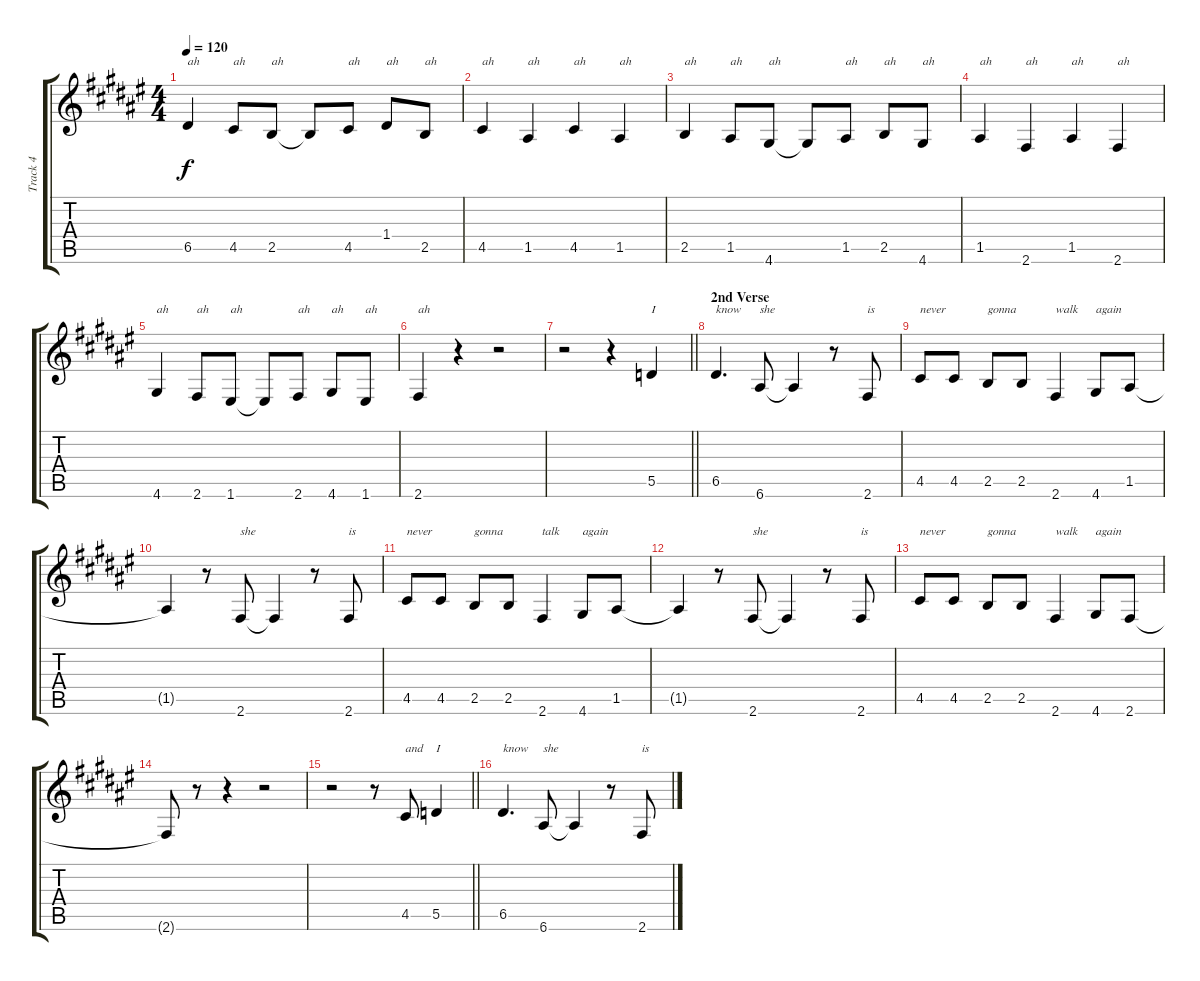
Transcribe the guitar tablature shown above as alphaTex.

\track ("Track 4" "Track 4") {instrument acousticguitarsteel}
\staff {score tabs}
\tuning (E4 B3 G3 D3 A2 E2) {hide}
\ts (4 4)
\tempo 120
\clef g2
\ks f#
6.5.4{txt "ah" dy f} 4.5.8{txt "ah"} 2.5.8{txt "ah"} 2.5{t}.8 4.5.8{txt "ah"} 1.4.8{txt "ah"} 2.5.8{txt "ah"} |
4.5.4{txt "ah"} 1.5.4{txt "ah"} 4.5.4{txt "ah"} 1.5.4{txt "ah"} |
2.5.4{txt "ah"} 1.5.8{txt "ah"} 4.6.8{txt "ah"} 4.6{t}.8 1.5.8{txt "ah"} 2.5.8{txt "ah"} 4.6.8{txt "ah"} |
1.5.4{txt "ah"} 2.6.4{txt "ah"} 1.5.4{txt "ah"} 2.6.4{txt "ah"} |
4.6.4{txt "ah"} 2.6.8{txt "ah"} 1.6.8{txt "ah"} 1.6{t}.8 2.6.8{txt "ah"} 4.6.8{txt "ah"} 1.6.8{txt "ah"} |
2.6.4{txt "ah"} r.4 r.2 |
\barLineRight lightlight
r.2 r.4 5.5.4{txt "I"} |
\section ("" "2nd Verse")
6.5.4{d txt "know"} 6.6.8{txt "she"} 6.6{t}.4 r.8 2.6.8{txt "is"} |
4.5.8{txt "never"} 4.5.8 2.5.8{txt "gonna"} 2.5.8 2.6.4{txt "walk"} 4.6.8{txt "again"} 1.5.8 |
1.5{t}.4 r.8 2.6.8{txt "she"} 2.6{t}.4 r.8 2.6.8{txt "is"} |
4.5.8{txt "never"} 4.5.8 2.5.8{txt "gonna"} 2.5.8 2.6.4{txt "talk"} 4.6.8{txt "again"} 1.5.8 |
1.5{t}.4 r.8 2.6.8{txt "she"} 2.6{t}.4 r.8 2.6.8{txt "is"} |
4.5.8{txt "never"} 4.5.8 2.5.8{txt "gonna"} 2.5.8 2.6.4{txt "walk"} 4.6.8{txt "again"} 2.6.8 |
2.6{t}.8 r.8 r.4 r.2 |
\barLineRight lightlight
r.2 r.8 4.5.8{txt "and"} 5.5.4{txt "I"} |
6.5.4{d txt "know"} 6.6.8{txt "she"} 6.6{t}.4 r.8 2.6.8{txt "is"}
